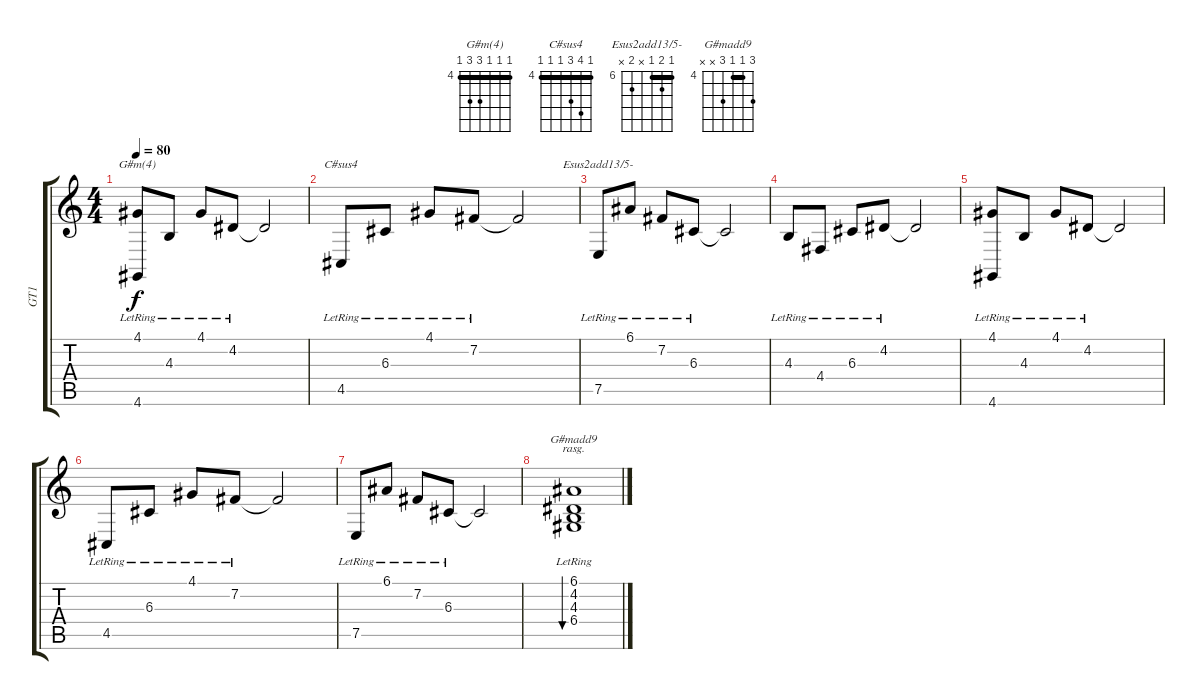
\track ("GT1" "GT1") {instrument acousticgrandpiano}
\staff {score tabs}
\tuning (E4 B3 G3 D3 A2 E2) {hide}
\chord ("G#m(4)" 4 4 4 6 6 4) {firstfret 4 barre 4}
\chord ("C#sus4" 4 7 6 4 4 4) {firstfret 4 barre 4}
\chord ("Esus2add13/5-" 6 7 6 x 7 x) {firstfret 6 barre 6}
\chord ("G#madd9" 6 4 4 6 x x) {firstfret 4 barre 4}
\ts (4 4)
\tempo 80
\clef g2
\ks c
(4.1{lr} 4.6{lr}).8{ch "G#m(4)" dy f instrument acousticguitarsteel} 4.3{lr}.8 4.1{lr}.8 4.2{lr}.8 4.2{t}.2 |
4.5{lr}.8{ch "C#sus4"} 6.3{lr}.8 4.1{lr}.8 7.2{lr}.8 7.2{t}.2 |
7.5{lr}.8{ch "Esus2add13/5-"} 6.1{lr}.8 7.2{lr}.8 6.3{lr}.8 6.3{t}.2 |
4.3{lr}.8 4.4{lr}.8 6.3{lr}.8 4.2{lr}.8 4.2{t}.2 |
(4.1{lr} 4.6{lr}).8{instrument acousticguitarsteel} 4.3{lr}.8 4.1{lr}.8 4.2{lr}.8 4.2{t}.2 |
4.5{lr}.8 6.3{lr}.8 4.1{lr}.8 7.2{lr}.8 7.2{t}.2 |
7.5{lr}.8 6.1{lr}.8 7.2{lr}.8 6.3{lr}.8 6.3{t}.2 |
(6.1{lr} 4.2{lr} 4.3{lr} 6.4{lr}).1{bu 240 ch "G#madd9" rasg ii}
